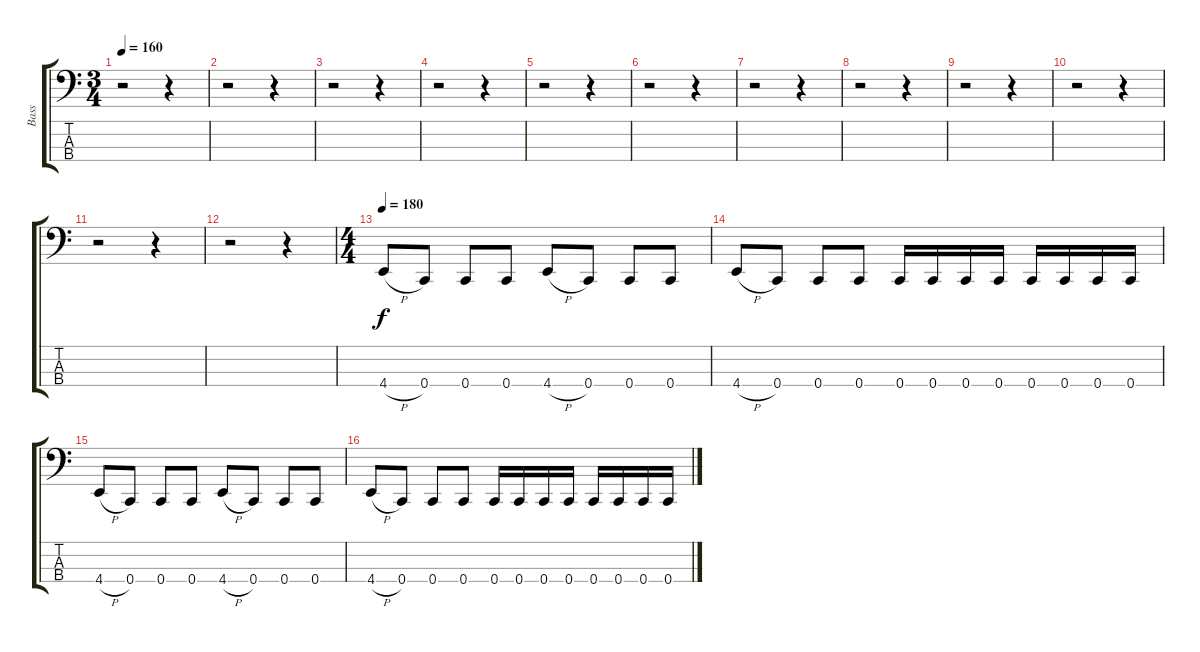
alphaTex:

\track ("Bass" "Bass") {instrument electricbasspick}
\staff {score tabs}
\tuning (F2 C2 G1 C1) {hide}
\ts (3 4)
\tempo 160
\clef f4
\ks c
r.2{dy f} r.4 |
r.2 r.4 |
r.2 r.4 |
r.2 r.4 |
r.2 r.4 |
r.2 r.4 |
r.2 r.4 |
r.2 r.4 |
r.2 r.4 |
r.2 r.4 |
r.2 r.4 |
r.2 r.4 |
\ts (4 4)
\tempo 180
4.4{h}.8 0.4.8 0.4.8 0.4.8 4.4{h}.8 0.4.8 0.4.8 0.4.8 |
4.4{h}.8 0.4.8 0.4.8 0.4.8 0.4.16 0.4.16 0.4.16 0.4.16 0.4.16 0.4.16 0.4.16 0.4.16 |
4.4{h}.8 0.4.8 0.4.8 0.4.8 4.4{h}.8 0.4.8 0.4.8 0.4.8 |
4.4{h}.8 0.4.8 0.4.8 0.4.8 0.4.16 0.4.16 0.4.16 0.4.16 0.4.16 0.4.16 0.4.16 0.4.16
